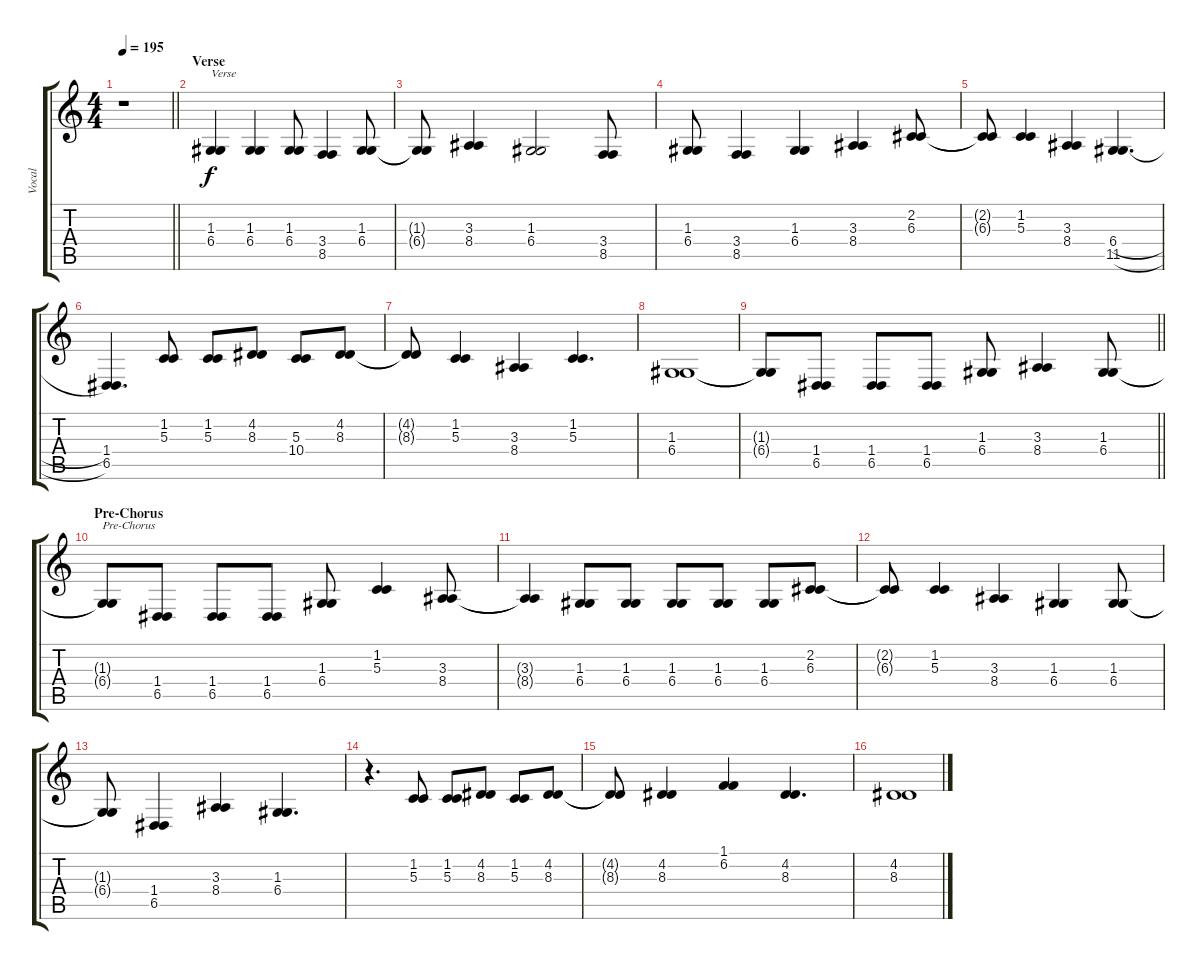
\track ("Vocal" "Vocal") {instrument oboe}
\staff {score tabs}
\tuning (E4 B3 G3 D3 A2 E2) {hide}
\ts (4 4)
\tempo 195
\clef g2
\barLineRight lightlight
\ks c
r.1{dy f} |
\section ("" "Verse")
(1.3 6.4).4{txt "Verse"} (1.3 6.4).4 (1.3 6.4).8 (3.4 8.5).4 (1.3 6.4).8 |
(1.3{t} 6.4{t}).8 (3.3 8.4).4 (1.3 6.4).2 (3.4 8.5).8 |
(1.3 6.4).8 (3.4 8.5).4 (1.3 6.4).4 (3.3 8.4).4 (2.2 6.3).8 |
(2.2{t} 6.3{t}).8 (1.2 5.3).4 (3.3 8.4).4 (6.4{h} 11.5{h}).4{d} |
(1.4 6.5).4{d} (1.2 5.3).8 (1.2 5.3).8 (4.2 8.3).8 (5.3 10.4).8 (4.2 8.3).8 |
(4.2{t} 8.3{t}).8 (1.2 5.3).4 (3.3 8.4).4 (1.2 5.3).4{d} |
(1.3 6.4).1 |
\barLineRight lightlight
(1.3{t} 6.4{t}).8 (1.4 6.5).8 (1.4 6.5).8 (1.4 6.5).8 (1.3 6.4).8 (3.3 8.4).4 (1.3 6.4).8 |
\section ("" "Pre-Chorus")
(1.3{t} 6.4{t}).8{txt "Pre-Chorus"} (1.4 6.5).8 (1.4 6.5).8 (1.4 6.5).8 (1.3 6.4).8 (1.2 5.3).4 (3.3 8.4).8 |
(3.3{t} 8.4{t}).4 (1.3 6.4).8 (1.3 6.4).8 (1.3 6.4).8 (1.3 6.4).8 (1.3 6.4).8 (2.2 6.3).8 |
(2.2{t} 6.3{t}).8 (1.2 5.3).4 (3.3 8.4).4 (1.3 6.4).4 (1.3 6.4).8 |
(1.3{t} 6.4{t}).8 (1.4 6.5).4 (3.3 8.4).4 (1.3 6.4).4{d} |
r.4{d} (1.2 5.3).8 (1.2 5.3).8 (4.2 8.3).8 (1.2 5.3).8 (4.2 8.3).8 |
(4.2{t} 8.3{t}).8 (4.2 8.3).4 (1.1 6.2).4 (4.2 8.3).4{d} |
(4.2 8.3).1
